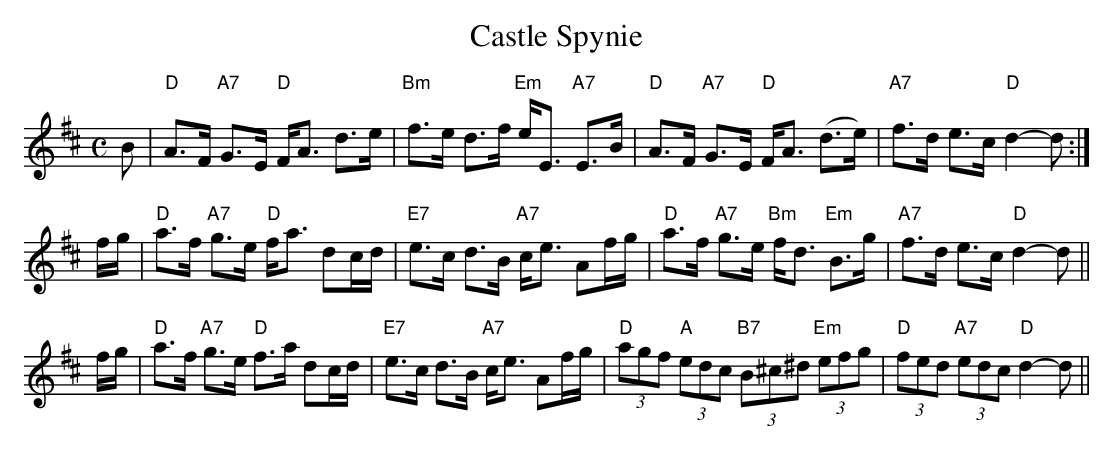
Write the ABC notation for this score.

X:1
T:Castle Spynie
L:1/8
M:C
K:D
B \
| "D"A>F "A7"G>E "D"F<A d>e | "Bm"f>e d>f "Em"e<E "A7"E>B \
| "D"A>F "A7"G>E "D"F<A (d>e) | "A7"f>d e>c "D"d2-d :|
f/g/ \
| "D"a>f "A7"g>e "D"f<a dc/d/ | "E7"e>c d>B "A7"c<e Af/g/ \
| "D"a>f "A7"g>e "Bm"f<d "Em"B>g | "A7"f>d e>c "D"d2-d ||
f/g/ \
| "D"a>f "A7"g>e "D"f>a dc/d/ | "E7"e>c d>B "A7"c<e Af/g/ \
| "D"(3agf "A"(3edc "B7"(3B^c^d "Em"(3efg | "D"(3fed "A7"(3edc "D"d2-d ||
